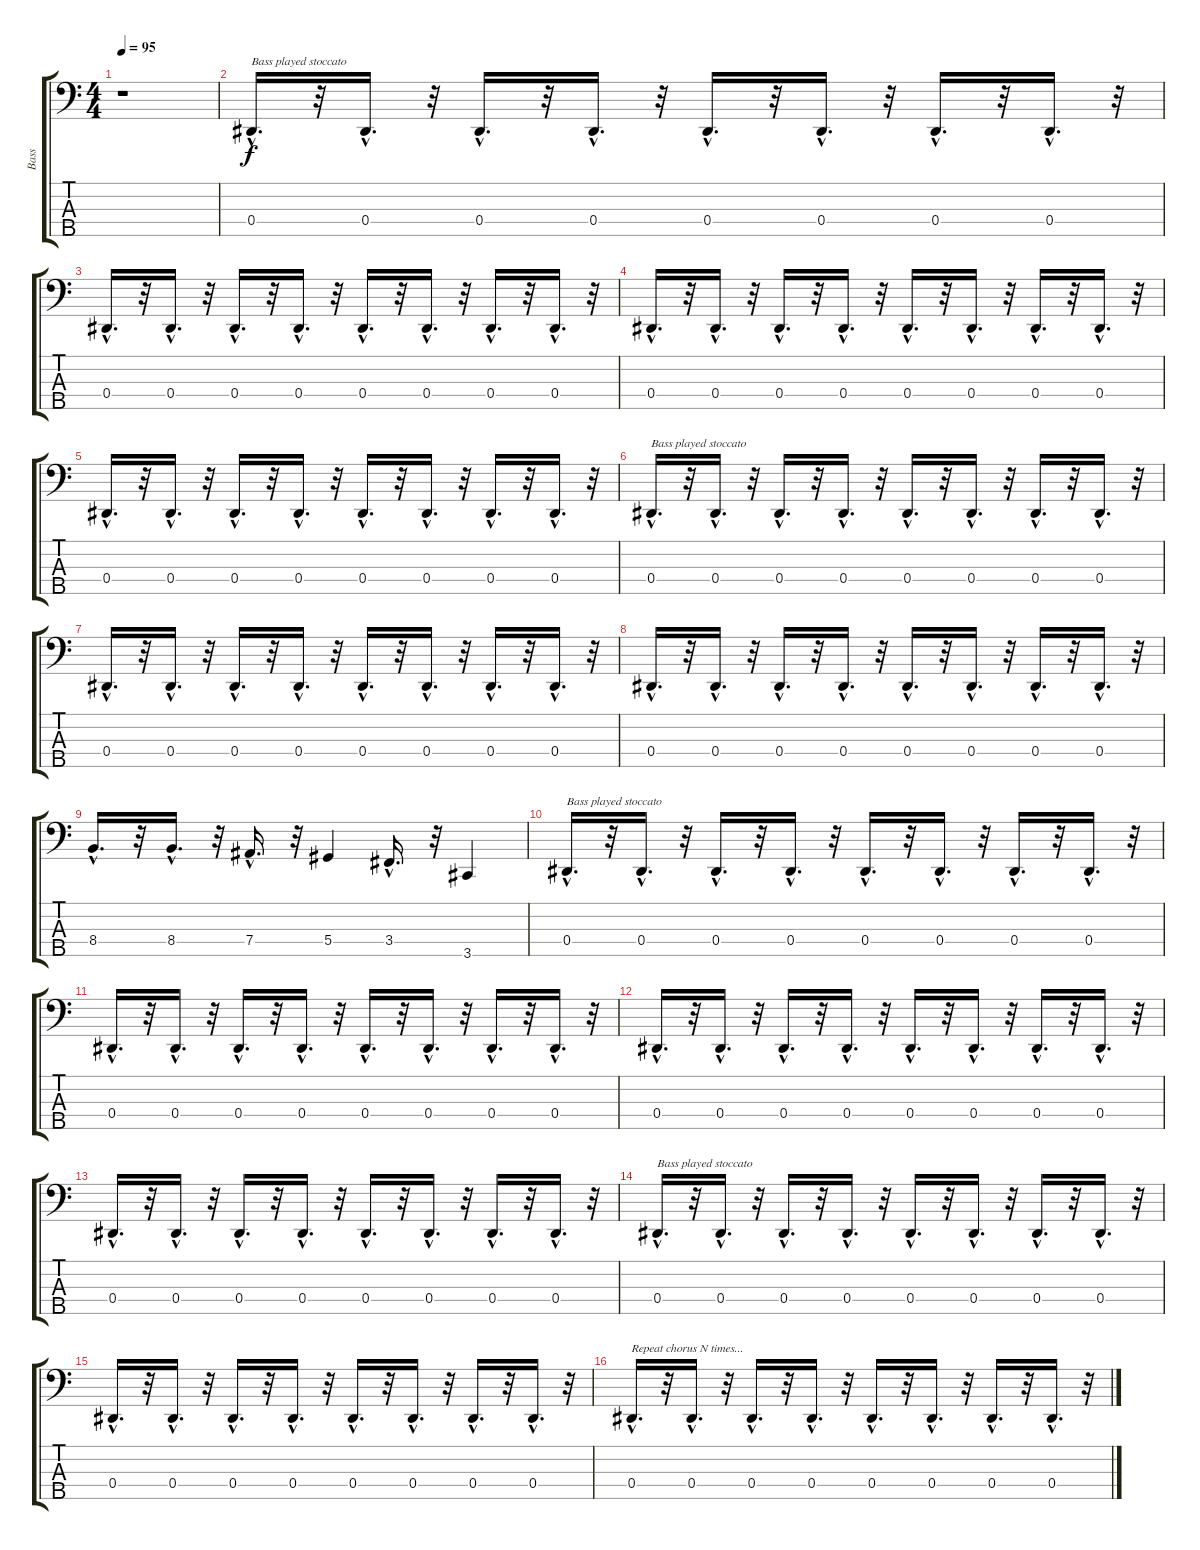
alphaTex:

\track ("Bass" "Bass") {instrument electricbassfinger}
\staff {score tabs}
\tuning (Gb2 Db2 Ab1 Eb1 Bb0) {hide}
\ts (4 4)
\tempo 95
\clef f4
\ks c
r.1{dy f} |
0.4{hac}.16{d txt "Bass played stoccato" volume 14} r.32 0.4{hac}.16{d} r.32 0.4{hac}.16{d} r.32 0.4{hac}.16{d} r.32 0.4{hac}.16{d} r.32 0.4{hac}.16{d} r.32 0.4{hac}.16{d} r.32 0.4{hac}.16{d} r.32 |
0.4{hac}.16{d} r.32 0.4{hac}.16{d} r.32 0.4{hac}.16{d} r.32 0.4{hac}.16{d} r.32 0.4{hac}.16{d} r.32 0.4{hac}.16{d} r.32 0.4{hac}.16{d} r.32 0.4{hac}.16{d} r.32 |
0.4{hac}.16{d} r.32 0.4{hac}.16{d} r.32 0.4{hac}.16{d} r.32 0.4{hac}.16{d} r.32 0.4{hac}.16{d} r.32 0.4{hac}.16{d} r.32 0.4{hac}.16{d} r.32 0.4{hac}.16{d} r.32 |
0.4{hac}.16{d} r.32 0.4{hac}.16{d} r.32 0.4{hac}.16{d} r.32 0.4{hac}.16{d} r.32 0.4{hac}.16{d} r.32 0.4{hac}.16{d} r.32 0.4{hac}.16{d} r.32 0.4{hac}.16{d} r.32 |
0.4{hac}.16{d txt "Bass played stoccato"} r.32 0.4{hac}.16{d} r.32 0.4{hac}.16{d} r.32 0.4{hac}.16{d} r.32 0.4{hac}.16{d} r.32 0.4{hac}.16{d} r.32 0.4{hac}.16{d} r.32 0.4{hac}.16{d} r.32 |
0.4{hac}.16{d} r.32 0.4{hac}.16{d} r.32 0.4{hac}.16{d} r.32 0.4{hac}.16{d} r.32 0.4{hac}.16{d} r.32 0.4{hac}.16{d} r.32 0.4{hac}.16{d} r.32 0.4{hac}.16{d} r.32 |
0.4{hac}.16{d} r.32 0.4{hac}.16{d} r.32 0.4{hac}.16{d} r.32 0.4{hac}.16{d} r.32 0.4{hac}.16{d} r.32 0.4{hac}.16{d} r.32 0.4{hac}.16{d} r.32 0.4{hac}.16{d} r.32 |
8.4{hac}.16{d} r.32 8.4{hac}.16{d} r.32 7.4{hac}.16{d} r.32 5.4.4 3.4{hac}.16{d} r.32 3.5.4 |
0.4{hac}.16{d txt "Bass played stoccato" volume 14} r.32 0.4{hac}.16{d} r.32 0.4{hac}.16{d} r.32 0.4{hac}.16{d} r.32 0.4{hac}.16{d} r.32 0.4{hac}.16{d} r.32 0.4{hac}.16{d} r.32 0.4{hac}.16{d} r.32 |
0.4{hac}.16{d} r.32 0.4{hac}.16{d} r.32 0.4{hac}.16{d} r.32 0.4{hac}.16{d} r.32 0.4{hac}.16{d} r.32 0.4{hac}.16{d} r.32 0.4{hac}.16{d} r.32 0.4{hac}.16{d} r.32 |
0.4{hac}.16{d} r.32 0.4{hac}.16{d} r.32 0.4{hac}.16{d} r.32 0.4{hac}.16{d} r.32 0.4{hac}.16{d} r.32 0.4{hac}.16{d} r.32 0.4{hac}.16{d} r.32 0.4{hac}.16{d} r.32 |
0.4{hac}.16{d} r.32 0.4{hac}.16{d} r.32 0.4{hac}.16{d} r.32 0.4{hac}.16{d} r.32 0.4{hac}.16{d} r.32 0.4{hac}.16{d} r.32 0.4{hac}.16{d} r.32 0.4{hac}.16{d} r.32 |
0.4{hac}.16{d txt "Bass played stoccato"} r.32 0.4{hac}.16{d} r.32 0.4{hac}.16{d} r.32 0.4{hac}.16{d} r.32 0.4{hac}.16{d} r.32 0.4{hac}.16{d} r.32 0.4{hac}.16{d} r.32 0.4{hac}.16{d} r.32 |
0.4{hac}.16{d} r.32 0.4{hac}.16{d} r.32 0.4{hac}.16{d} r.32 0.4{hac}.16{d} r.32 0.4{hac}.16{d} r.32 0.4{hac}.16{d} r.32 0.4{hac}.16{d} r.32 0.4{hac}.16{d} r.32 |
0.4{hac}.16{d txt "Repeat chorus N times..."} r.32 0.4{hac}.16{d} r.32 0.4{hac}.16{d} r.32 0.4{hac}.16{d} r.32 0.4{hac}.16{d} r.32 0.4{hac}.16{d} r.32 0.4{hac}.16{d} r.32 0.4{hac}.16{d} r.32
